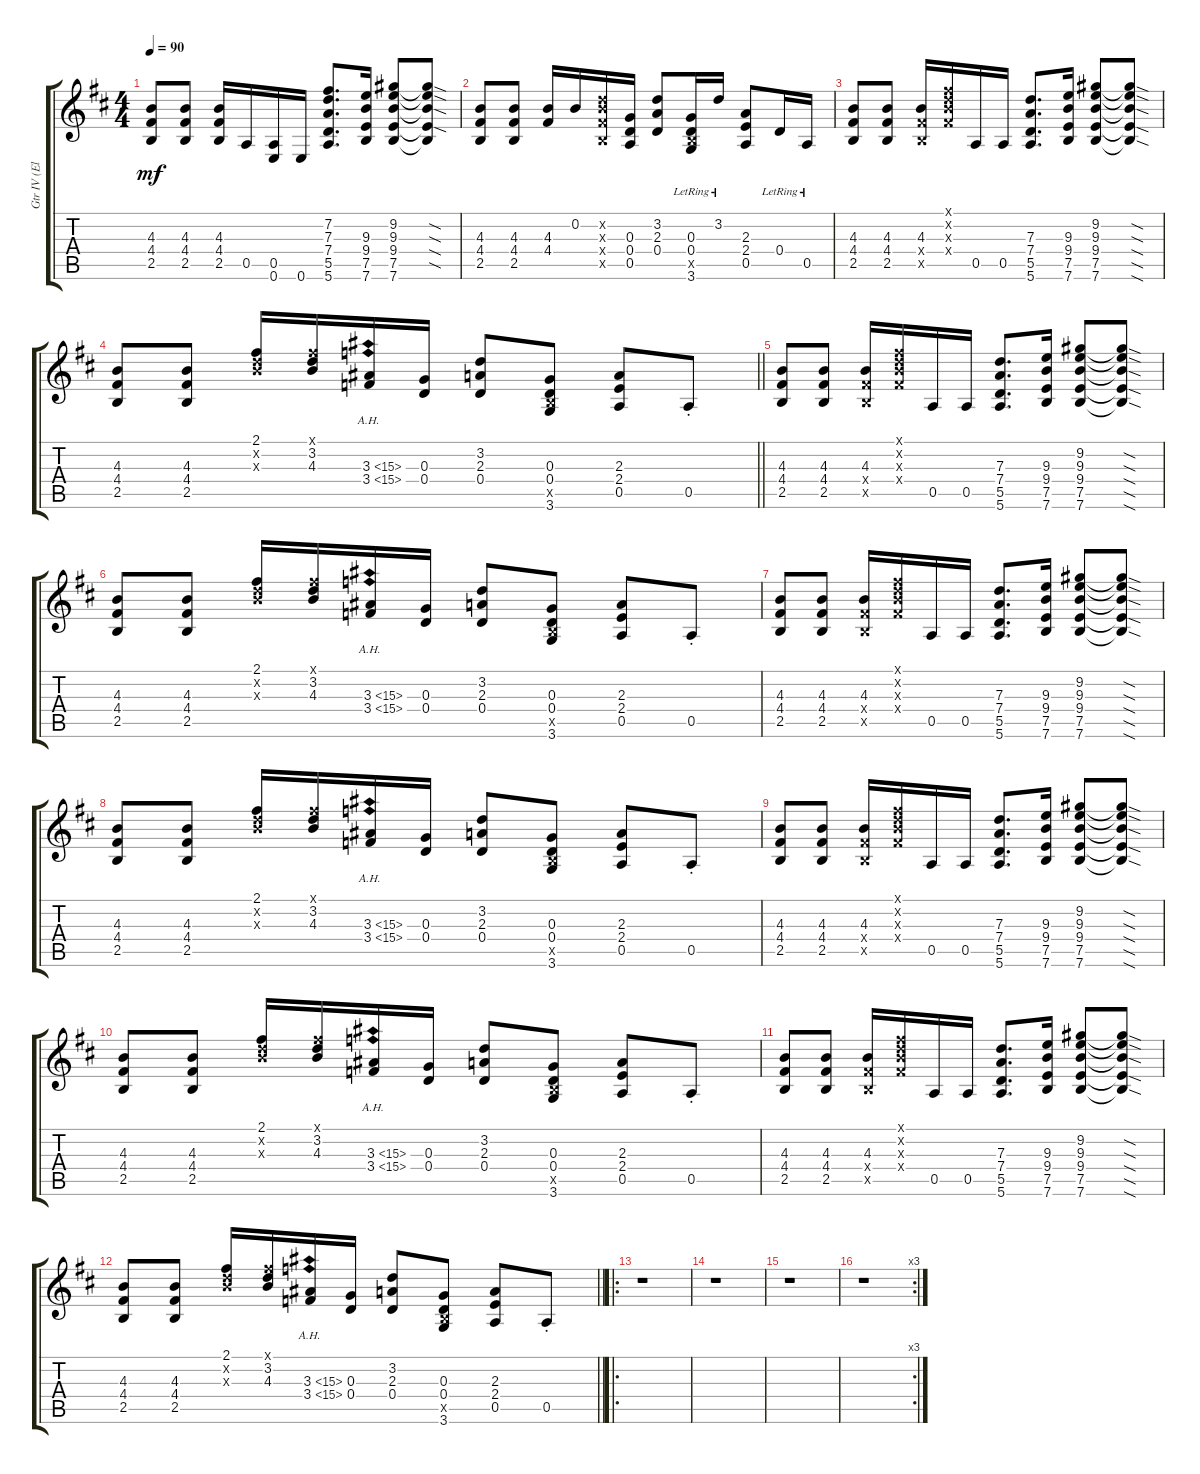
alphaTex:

\track ("Gtr IV (Electric w/ Distortion)" "Gtr IV (El") {instrument overdrivenguitar}
\staff {score tabs}
\tuning (E4 B3 G3 D3 A2 E2) {hide}
\ts (4 4)
\tempo 90
\clef g2
\ks d
(4.3 4.4 2.5).8{dy mf} (4.3 4.4 2.5).8 (4.3 4.4 2.5).16 0.5.16 (0.5 0.6).16 0.6.16 (7.2 7.3 7.4 5.5 5.6).8{d} (9.3 9.4 7.5 7.6).16 (9.2 9.3 9.4 7.5 7.6).8 (9.2{sod t} 9.3{sod t} 9.4{sod t} 7.5{sod t} 7.6{t}).8 |
(4.3 4.4 2.5).8 (4.3 4.4 2.5).8 (4.3 4.4).16 0.2.16 (3.2{x} 4.3{x} 4.4{x} 2.5{x}).16 (0.3 0.4 0.5).16 (3.2 2.3 0.4).8 (0.3{lr} 0.4{lr} 2.5{x} 3.6{lr}).16 3.2{lr}.16 (2.3 2.4 0.5).8 0.4{lr}.16 0.5{lr}.16 |
(4.3 4.4 2.5).8 (4.3 4.4 2.5).8 (4.3 4.4{x} 2.5{x}).16 (2.1{x} 3.2{x} 4.3{x} 4.4{x}).16 0.5.16 0.5.16 (7.3 7.4 5.5 5.6).8{d} (9.3 9.4 7.5 7.6).16 (9.2 9.3 9.4 7.5 7.6).8 (9.2{sod t} 9.3{sod t} 9.4{sod t} 7.5{sod t} 7.6{sod t}).8 |
\barLineRight lightlight
(4.3 4.4 2.5).8 (4.3 4.4 2.5).8 (2.1 3.2{x} 4.3{x}).16 (2.1{x} 3.2 4.3).16 (3.3{ah 12} 3.4{ah 12}).16 (0.3 0.4).16 (3.2 2.3 0.4).8 (0.3 0.4 2.5{x} 3.6).8 (2.3 2.4 0.5).8 0.5{st}.8 |
(4.3 4.4 2.5).8 (4.3 4.4 2.5).8 (4.3 4.4{x} 2.5{x}).16 (2.1{x} 3.2{x} 4.3{x} 4.4{x}).16 0.5.16 0.5.16 (7.3 7.4 5.5 5.6).8{d} (9.3 9.4 7.5 7.6).16 (9.2 9.3 9.4 7.5 7.6).8 (9.2{sod t} 9.3{sod t} 9.4{sod t} 7.5{sod t} 7.6{sod t}).8 |
(4.3 4.4 2.5).8 (4.3 4.4 2.5).8 (2.1 3.2{x} 4.3{x}).16 (2.1{x} 3.2 4.3).16 (3.3{ah 12} 3.4{ah 12}).16 (0.3 0.4).16 (3.2 2.3 0.4).8 (0.3 0.4 2.5{x} 3.6).8 (2.3 2.4 0.5).8 0.5{st}.8 |
(4.3 4.4 2.5).8 (4.3 4.4 2.5).8 (4.3 4.4{x} 2.5{x}).16 (2.1{x} 3.2{x} 4.3{x} 4.4{x}).16 0.5.16 0.5.16 (7.3 7.4 5.5 5.6).8{d} (9.3 9.4 7.5 7.6).16 (9.2 9.3 9.4 7.5 7.6).8 (9.2{sod t} 9.3{sod t} 9.4{sod t} 7.5{sod t} 7.6{sod t}).8 |
(4.3 4.4 2.5).8 (4.3 4.4 2.5).8 (2.1 3.2{x} 4.3{x}).16 (2.1{x} 3.2 4.3).16 (3.3{ah 12} 3.4{ah 12}).16 (0.3 0.4).16 (3.2 2.3 0.4).8 (0.3 0.4 2.5{x} 3.6).8 (2.3 2.4 0.5).8 0.5{st}.8 |
(4.3 4.4 2.5).8 (4.3 4.4 2.5).8 (4.3 4.4{x} 2.5{x}).16 (2.1{x} 3.2{x} 4.3{x} 4.4{x}).16 0.5.16 0.5.16 (7.3 7.4 5.5 5.6).8{d} (9.3 9.4 7.5 7.6).16 (9.2 9.3 9.4 7.5 7.6).8 (9.2{sod t} 9.3{sod t} 9.4{sod t} 7.5{sod t} 7.6{sod t}).8 |
(4.3 4.4 2.5).8 (4.3 4.4 2.5).8 (2.1 3.2{x} 4.3{x}).16 (2.1{x} 3.2 4.3).16 (3.3{ah 12} 3.4{ah 12}).16 (0.3 0.4).16 (3.2 2.3 0.4).8 (0.3 0.4 2.5{x} 3.6).8 (2.3 2.4 0.5).8 0.5{st}.8 |
(4.3 4.4 2.5).8 (4.3 4.4 2.5).8 (4.3 4.4{x} 2.5{x}).16 (2.1{x} 3.2{x} 4.3{x} 4.4{x}).16 0.5.16 0.5.16 (7.3 7.4 5.5 5.6).8{d} (9.3 9.4 7.5 7.6).16 (9.2 9.3 9.4 7.5 7.6).8 (9.2{sod t} 9.3{sod t} 9.4{sod t} 7.5{sod t} 7.6{sod t}).8 |
\barLineRight lightlight
(4.3 4.4 2.5).8 (4.3 4.4 2.5).8 (2.1 3.2{x} 4.3{x}).16 (2.1{x} 3.2 4.3).16 (3.3{ah 12} 3.4{ah 12}).16 (0.3 0.4).16 (3.2 2.3 0.4).8 (0.3 0.4 2.5{x} 3.6).8 (2.3 2.4 0.5).8 0.5{st}.8 |
\ro
r.1 |
r.1 |
r.1 |
\rc 3
r.1
